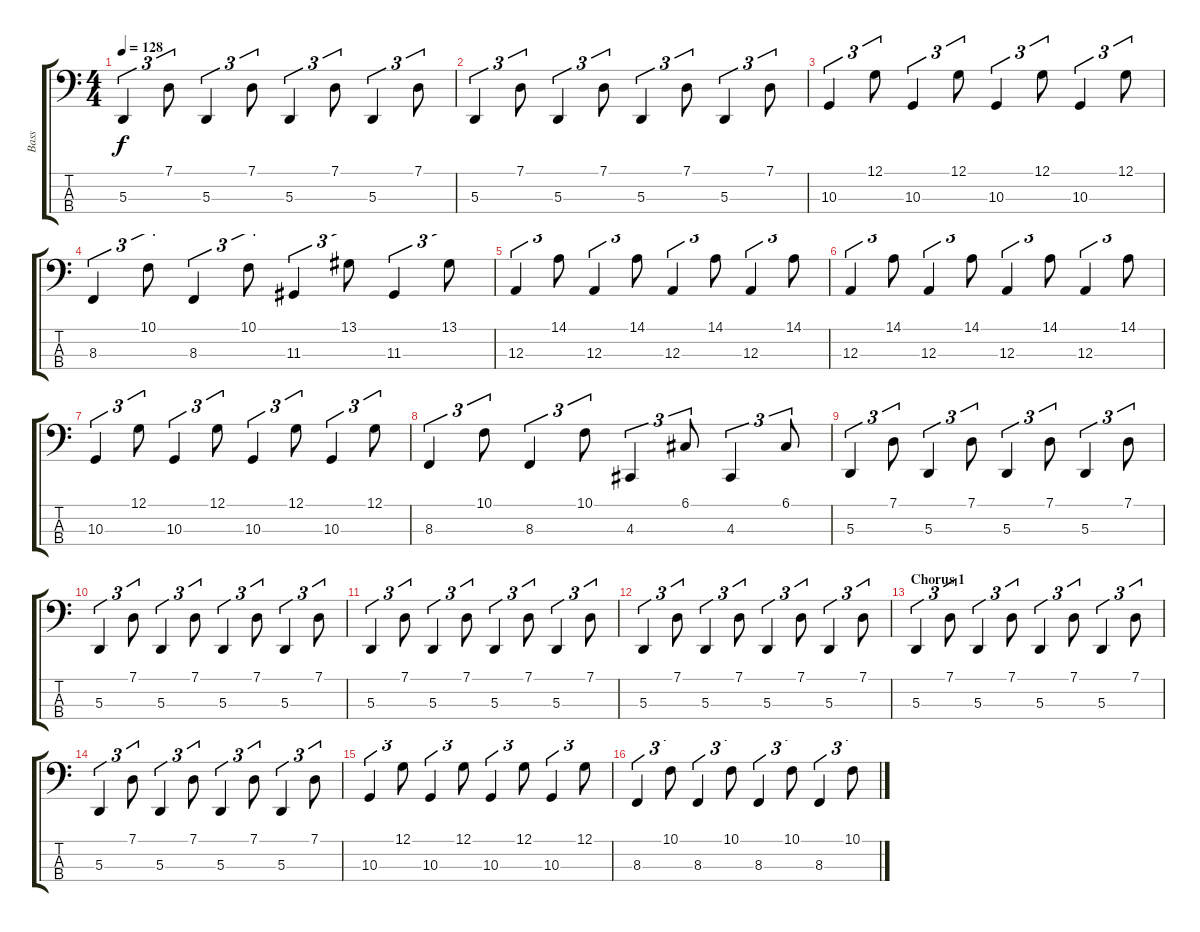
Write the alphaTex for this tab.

\track ("Bass" "Bass") {instrument synthbrass1}
\staff {score tabs}
\tuning (G2 D2 A1 E1) {hide}
\ts (4 4)
\tempo 128
\clef f4
\ks c
5.3.4{tu (3 2) dy f} 7.1.8{tu (3 2)} 5.3.4{tu (3 2)} 7.1.8{tu (3 2)} 5.3.4{tu (3 2)} 7.1.8{tu (3 2)} 5.3.4{tu (3 2)} 7.1.8{tu (3 2)} |
5.3.4{tu (3 2)} 7.1.8{tu (3 2)} 5.3.4{tu (3 2)} 7.1.8{tu (3 2)} 5.3.4{tu (3 2)} 7.1.8{tu (3 2)} 5.3.4{tu (3 2)} 7.1.8{tu (3 2)} |
10.3.4{tu (3 2)} 12.1.8{tu (3 2)} 10.3.4{tu (3 2)} 12.1.8{tu (3 2)} 10.3.4{tu (3 2)} 12.1.8{tu (3 2)} 10.3.4{tu (3 2)} 12.1.8{tu (3 2)} |
8.3.4{tu (3 2)} 10.1.8{tu (3 2)} 8.3.4{tu (3 2)} 10.1.8{tu (3 2)} 11.3.4{tu (3 2)} 13.1.8{tu (3 2)} 11.3.4{tu (3 2)} 13.1.8{tu (3 2)} |
12.3.4{tu (3 2)} 14.1.8{tu (3 2)} 12.3.4{tu (3 2)} 14.1.8{tu (3 2)} 12.3.4{tu (3 2)} 14.1.8{tu (3 2)} 12.3.4{tu (3 2)} 14.1.8{tu (3 2)} |
12.3.4{tu (3 2)} 14.1.8{tu (3 2)} 12.3.4{tu (3 2)} 14.1.8{tu (3 2)} 12.3.4{tu (3 2)} 14.1.8{tu (3 2)} 12.3.4{tu (3 2)} 14.1.8{tu (3 2)} |
10.3.4{tu (3 2)} 12.1.8{tu (3 2)} 10.3.4{tu (3 2)} 12.1.8{tu (3 2)} 10.3.4{tu (3 2)} 12.1.8{tu (3 2)} 10.3.4{tu (3 2)} 12.1.8{tu (3 2)} |
8.3.4{tu (3 2)} 10.1.8{tu (3 2)} 8.3.4{tu (3 2)} 10.1.8{tu (3 2)} 4.3.4{tu (3 2)} 6.1.8{tu (3 2)} 4.3.4{tu (3 2)} 6.1.8{tu (3 2)} |
5.3.4{tu (3 2)} 7.1.8{tu (3 2)} 5.3.4{tu (3 2)} 7.1.8{tu (3 2)} 5.3.4{tu (3 2)} 7.1.8{tu (3 2)} 5.3.4{tu (3 2)} 7.1.8{tu (3 2)} |
5.3.4{tu (3 2)} 7.1.8{tu (3 2)} 5.3.4{tu (3 2)} 7.1.8{tu (3 2)} 5.3.4{tu (3 2)} 7.1.8{tu (3 2)} 5.3.4{tu (3 2)} 7.1.8{tu (3 2)} |
5.3.4{tu (3 2)} 7.1.8{tu (3 2)} 5.3.4{tu (3 2)} 7.1.8{tu (3 2)} 5.3.4{tu (3 2)} 7.1.8{tu (3 2)} 5.3.4{tu (3 2)} 7.1.8{tu (3 2)} |
5.3.4{tu (3 2)} 7.1.8{tu (3 2)} 5.3.4{tu (3 2)} 7.1.8{tu (3 2)} 5.3.4{tu (3 2)} 7.1.8{tu (3 2)} 5.3.4{tu (3 2)} 7.1.8{tu (3 2)} |
\section ("" "Chorus 1")
5.3.4{tu (3 2)} 7.1.8{tu (3 2)} 5.3.4{tu (3 2)} 7.1.8{tu (3 2)} 5.3.4{tu (3 2)} 7.1.8{tu (3 2)} 5.3.4{tu (3 2)} 7.1.8{tu (3 2)} |
5.3.4{tu (3 2)} 7.1.8{tu (3 2)} 5.3.4{tu (3 2)} 7.1.8{tu (3 2)} 5.3.4{tu (3 2)} 7.1.8{tu (3 2)} 5.3.4{tu (3 2)} 7.1.8{tu (3 2)} |
10.3.4{tu (3 2)} 12.1.8{tu (3 2)} 10.3.4{tu (3 2)} 12.1.8{tu (3 2)} 10.3.4{tu (3 2)} 12.1.8{tu (3 2)} 10.3.4{tu (3 2)} 12.1.8{tu (3 2)} |
8.3.4{tu (3 2)} 10.1.8{tu (3 2)} 8.3.4{tu (3 2)} 10.1.8{tu (3 2)} 8.3.4{tu (3 2)} 10.1.8{tu (3 2)} 8.3.4{tu (3 2)} 10.1.8{tu (3 2)}
